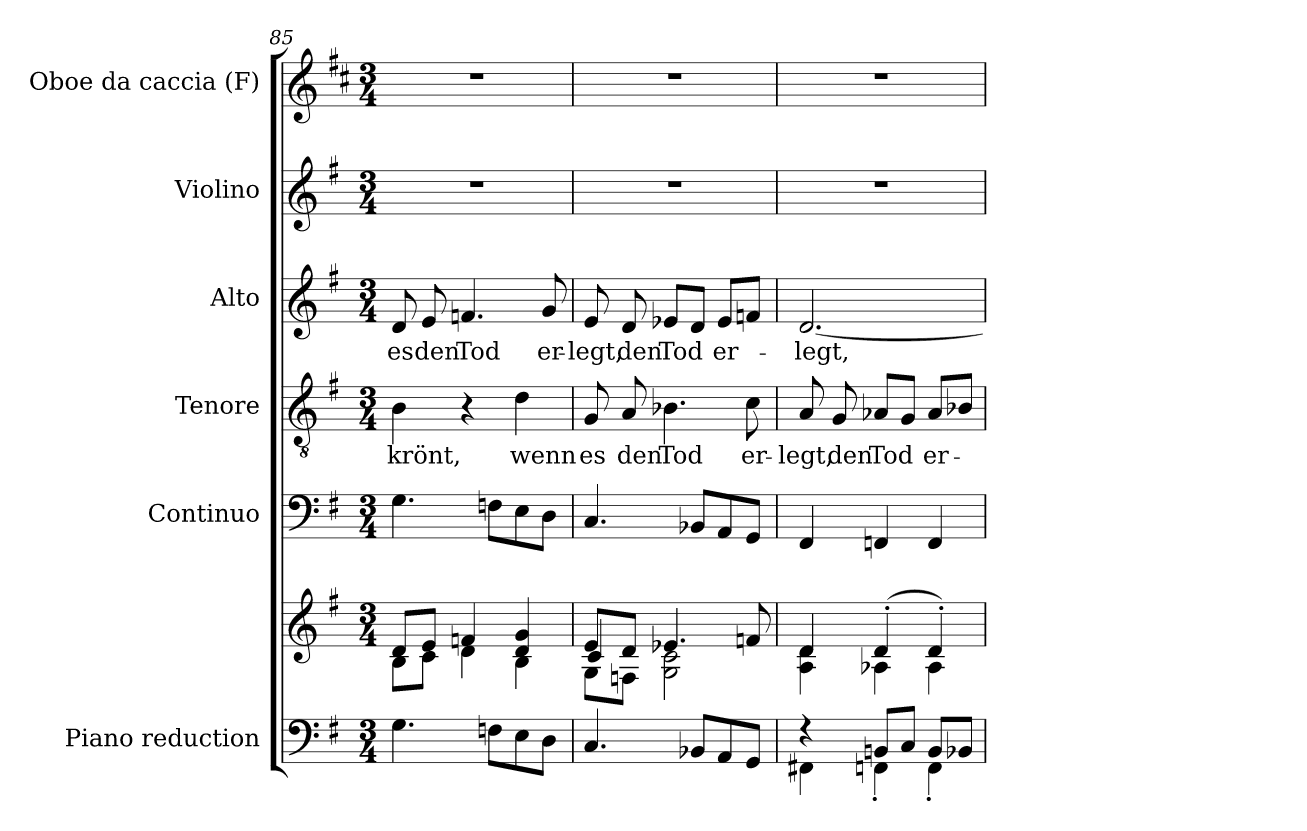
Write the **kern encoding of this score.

**kern	**kern	**kern	**kern	**text	**kern	**text	**kern	**kern
*part6	*part6	*part5	*part4	*part4	*part3	*part3	*part2	*part1
*staff7	*staff6	*staff5	*staff4	*staff4	*staff3	*staff3	*staff2	*staff1
*I"Piano reduction	*	*I"Continuo	*I"Tenore	*	*I"Alto	*	*I"Violino	*I"Oboe da caccia (F)
*I'Pno	*	*	*	*	*	*	*I'Vln	*
*clefF4	*clefG2	*clefF4	*clefGv2	*	*clefG2	*	*clefG2	*clefG2
*	*	*	*	*	*	*	*	*ITrd4c7
*k[f#]	*k[f#]	*k[f#]	*k[f#]	*	*k[f#]	*	*k[f#]	*k[f#]
*M3/4	*M3/4	*M3/4	*M3/4	*	*M3/4	*	*M3/4	*M3/4
=85	=85	=85	=85	=85	=85	=85	=85	=85
*	*^	*	*	*	*	*	*	*
!	!	!	!	!	!LO:LY:b	!	!LO:LY:b	!	!
4.G\	8d/L	8B\L	4.G\	4B\	krönt,	8d/	es	2.r	2.r
!	!	!	!	!	!	!	!LO:LY:b	!	!
.	8e/J	8c\J	.	.	.	8e/	den	.	.
!	!	!	!	!	!	!	!LO:LY:b	!	!
.	4fn/	4d\	.	4r	.	4.fn/	Tod	.	.
8Fn\L	.	.	8Fn\L	.	.	.	.	.	.
!	!	!	!	!	!LO:LY:b	!	!	!	!
8E\	4d/ 4g/	4B\	8E\	4d\	wenn	.	.	.	.
!	!	!	!	!	!	!	!LO:LY:b	!	!
8D\J	.	.	8D\J	.	.	8g/	er-	.	.
=86	=86	=86	=86	=86	=86	=86	=86	=86	=86
*	*	*^	*	*	*	*	*	*	*
!	!	!	!	!	!	!LO:LY:b	!	!LO:LY:b	!	!
4.C/	8e/L	8G\L	4c/	4.C/	8G/	es	8e/	legt,	2.r	2.r
!	!	!	!	!	!	!LO:LY:b	!	!LO:LY:b	!	!
.	8d/J	8Fn\J	.	.	8A/	den	8d/	den	.	.
!	!	!	!	!	!	!LO:LY:b	!	!LO:LY:b	!	!
.	4.e-X/	2G\ 2c\	2ryy	.	4.B-X\	Tod	8e-X/L	Tod	.	.
8BB-X/L	.	.	.	8BB-X/L	.	.	8d/J	.	.	.
!	!	!	!	!	!	!	!	!LO:LY:b	!	!
8AA/	.	.	.	8AA/	.	.	8e-/L	er-	.	.
!	!	!	!	!	!	!LO:LY:b	!	!	!	!
8GG/J	8fn/	.	.	8GG/J	8c\	er-	8fn/J	.	.	.
*	*	*v	*v	*	*	*	*	*	*	*
=87	=87	=87	=87	=87	=87	=87	=87	=87	=87
*^	*	*	*	*	*	*	*	*	*
!	!	!	!	!	!	!LO:LY:b	!	!LO:LY:b	!	!
4r	4FF#X\	4d/	4A\ 4d\	4FF#/	8A/	legt,	[2.d/	-legt,	2.r	2.r
!	!	!	!	!	!	!LO:LY:b	!	!	!	!
.	.	.	.	.	8G/	den	.	.	.	.
!	!	!	!	!	!	!LO:LY:b	!	!	!	!
8BBn/L	4FFn'\	(4d'/	4A-X\	4FFn/	8A-X/L	Tod	.	.	.	.
8C/J	.	.	.	.	8G/J	.	.	.	.	.
!	!	!	!	!	!	!LO:LY:b	!	!	!	!
8BB/L	4FF'\	4d'/)	4A-\	4FF/	8A-/L	er-	.	.	.	.
8BB-X/J	.	.	.	.	8B-X/J	.	.	.	.	.
*v	*v	*	*	*	*	*	*	*	*	*
*	*v	*v	*	*	*	*	*	*	*
=	=	=	=	=	=	=	=	=
*-	*-	*-	*-	*-	*-	*-	*-	*-
